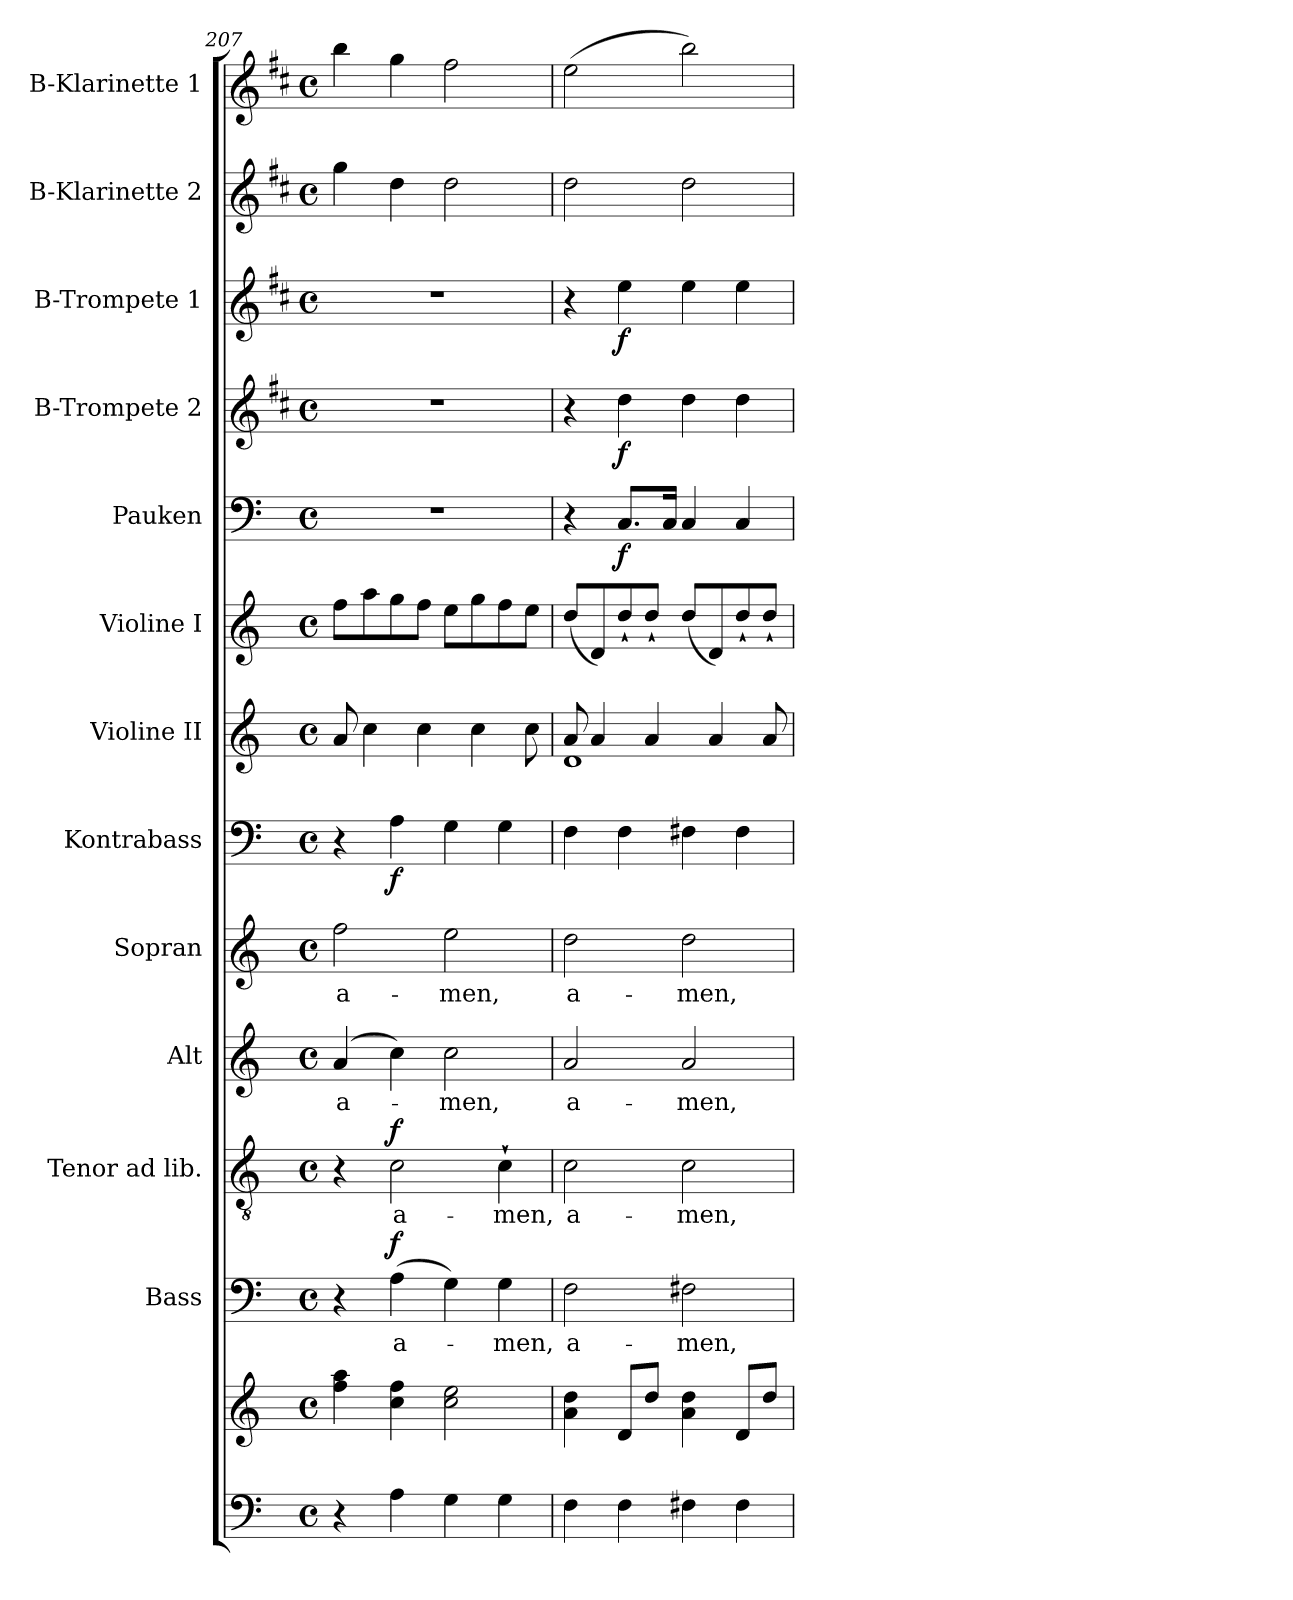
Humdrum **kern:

**kern	**kern	**kern	**text	**dynam	**kern	**text	**dynam	**kern	**text	**kern	**text	**kern	**dynam	**kern	**kern	**kern	**dynam	**kern	**dynam	**kern	**dynam	**kern	**kern
*part13	*part13	*part12	*part12	*part12	*part11	*part11	*part11	*part10	*part10	*part9	*part9	*part8	*part8	*part7	*part6	*part5	*part5	*part4	*part4	*part3	*part3	*part2	*part1
*staff14	*staff13	*staff12	*staff12	*staff12	*staff11	*staff11	*staff11	*staff10	*staff10	*staff9	*staff9	*staff8	*staff8	*staff7	*staff6	*staff5	*staff5	*staff4	*staff4	*staff3	*staff3	*staff2	*staff1
*	*	*I"Bass	*	*	*I"Tenor ad lib.	*	*	*I"Alt	*	*I"Sopran	*	*I"Kontrabass	*	*I"Violine II	*I"Violine I	*I"Pauken	*	*I"B-Trompete 2	*	*I"B-Trompete 1	*	*I"B-Klarinette 2	*I"B-Klarinette 1
*	*	*I'B.	*	*	*I'T.	*	*	*I'A.	*	*I'S.	*	*I'Kb.	*	*I'Vl. II	*I'Vl. I	*I'Pk.	*	*I'Trp. 2	*	*I'Trp. 1	*	*I'B Kl. 2	*I'B Kl. 1
!!LO:PB:g=z
*clefF4	*clefG2	*clefF4	*	*	*clefGv2	*	*	*clefG2	*	*clefG2	*	*clefF4	*	*clefG2	*clefG2	*clefF4	*	*clefG2	*	*clefG2	*	*clefG2	*clefG2
*	*	*	*	*	*	*	*	*	*	*	*	*ITrd7c12	*	*	*	*	*	*ITrd1c2	*	*ITrd1c2	*	*ITrd1c2	*ITrd1c2
*k[]	*k[]	*k[]	*	*	*k[]	*	*	*k[]	*	*k[]	*	*k[]	*	*k[]	*k[]	*k[]	*	*k[]	*	*k[]	*	*k[]	*k[]
*C:	*C:	*C:	*	*	*C:	*	*	*C:	*	*C:	*	*C:	*	*C:	*C:	*C:	*	*C:	*	*C:	*	*C:	*C:
*M4/4	*M4/4	*M4/4	*	*	*M4/4	*	*	*M4/4	*	*M4/4	*	*M4/4	*	*M4/4	*M4/4	*M4/4	*	*M4/4	*	*M4/4	*	*M4/4	*M4/4
*met(c)	*met(c)	*met(c)	*	*	*met(c)	*	*	*met(c)	*	*met(c)	*	*met(c)	*	*met(c)	*met(c)	*met(c)	*	*met(c)	*	*met(c)	*	*met(c)	*met(c)
=207	=207	=207	=207	=207	=207	=207	=207	=207	=207	=207	=207	=207	=207	=207	=207	=207	=207	=207	=207	=207	=207	=207	=207
!	!	!	!	!	!	!	!	!	!LO:LY:b	!	!LO:LY:b	!	!	!	!	!	!	!	!	!	!	!	!
4r	4ff\ 4aa\	4r	.	.	4r	.	.	(4a/	a-	2ff\	a-	4r	.	8a/	8ff\L	1r	.	1r	.	1r	.	4ff\	4aa\
.	.	.	.	.	.	.	.	.	.	.	.	.	.	4cc\	8aa\	.	.	.	.	.	.	.	.
!	!	!	!LO:LY:b	!LO:DY:a	!	!LO:LY:b	!LO:DY:a	!	!	!	!	!	!LO:DY:b	!	!	!	!	!	!	!	!	!	!
4A\	4cc\ 4ff\	(>4A\	a-	f	2c\	a-	f	4cc\)	.	.	.	4AA\	f	.	8gg\	.	.	.	.	.	.	4cc\	4ff\
.	.	.	.	.	.	.	.	.	.	.	.	.	.	4cc\	8ff\J	.	.	.	.	.	.	.	.
!	!	!	!	!	!	!	!	!	!LO:LY:b	!	!LO:LY:b	!	!	!	!	!	!	!	!	!	!	!	!
4G\	2cc\ 2ee\	4G\)	.	.	.	.	.	2cc\	-men,	2ee\	-men,	4GG\	.	.	8ee\L	.	.	.	.	.	.	2cc\	2ee\
.	.	.	.	.	.	.	.	.	.	.	.	.	.	4cc\	8gg\	.	.	.	.	.	.	.	.
!	!	!	!LO:LY:b	!	!	!LO:LY:b	!	!	!	!	!	!	!	!	!	!	!	!	!	!	!	!	!
4G\	.	4G\	-men,	.	4c`>\	-men,	.	.	.	.	.	4GG\	.	.	8ff\	.	.	.	.	.	.	.	.
.	.	.	.	.	.	.	.	.	.	.	.	.	.	8cc\	8ee\J	.	.	.	.	.	.	.	.
=208	=208	=208	=208	=208	=208	=208	=208	=208	=208	=208	=208	=208	=208	=208	=208	=208	=208	=208	=208	=208	=208	=208	=208
!	!	!	!LO:LY:b	!	!	!LO:LY:b	!	!	!LO:LY:b	!	!LO:LY:b	!	!	!	!	!	!	!	!	!	!	!	!
*	*	*	*	*	*	*	*	*	*	*	*	*	*	*^	*	*	*	*	*	*	*	*	*
4F\	4a\ 4dd\	2F\	a-	.	2c\	a-	.	2a/	a-	2dd\	a-	4FF\	.	8a/	1d	(<8dd/L	4r	.	4r	.	4r	.	2cc\	(>2dd\
.	.	.	.	.	.	.	.	.	.	.	.	.	.	4a/	.	8d/)	.	.	.	.	.	.	.	.
!	!	!	!	!	!	!	!	!	!	!	!	!	!	!	!	!	!	!LO:DY:b	!	!LO:DY:b	!	!LO:DY:b	!	!
4F\	8d/L	.	.	.	.	.	.	.	.	.	.	4FF\	.	.	.	8dd`</	8.C/L	f	4cc\	f	4dd\	f	.	.
.	8dd/J	.	.	.	.	.	.	.	.	.	.	.	.	4a/	.	8dd`</J	.	.	.	.	.	.	.	.
.	.	.	.	.	.	.	.	.	.	.	.	.	.	.	.	.	16C/Jk	.	.	.	.	.	.	.
!	!	!	!LO:LY:b	!	!	!LO:LY:b	!	!	!LO:LY:b	!	!LO:LY:b	!	!	!	!	!	!	!	!	!	!	!	!	!
4F#X\	4a\ 4dd\	2F#X\	-men,	.	2c\	-men,	.	2a/	-men,	2dd\	-men,	4FF#X\	.	.	.	(<8dd/L	4C/	.	4cc\	.	4dd\	.	2cc\	2aa\)
.	.	.	.	.	.	.	.	.	.	.	.	.	.	4a/	.	8d/)	.	.	.	.	.	.	.	.
4F#\	8d/L	.	.	.	.	.	.	.	.	.	.	4FF#\	.	.	.	8dd`</	4C/	.	4cc\	.	4dd\	.	.	.
.	8dd/J	.	.	.	.	.	.	.	.	.	.	.	.	8a/	.	8dd`</J	.	.	.	.	.	.	.	.
*	*	*	*	*	*	*	*	*	*	*	*	*	*	*v	*v	*	*	*	*	*	*	*	*	*
=	=	=	=	=	=	=	=	=	=	=	=	=	=	=	=	=	=	=	=	=	=	=	=
*-	*-	*-	*-	*-	*-	*-	*-	*-	*-	*-	*-	*-	*-	*-	*-	*-	*-	*-	*-	*-	*-	*-	*-
